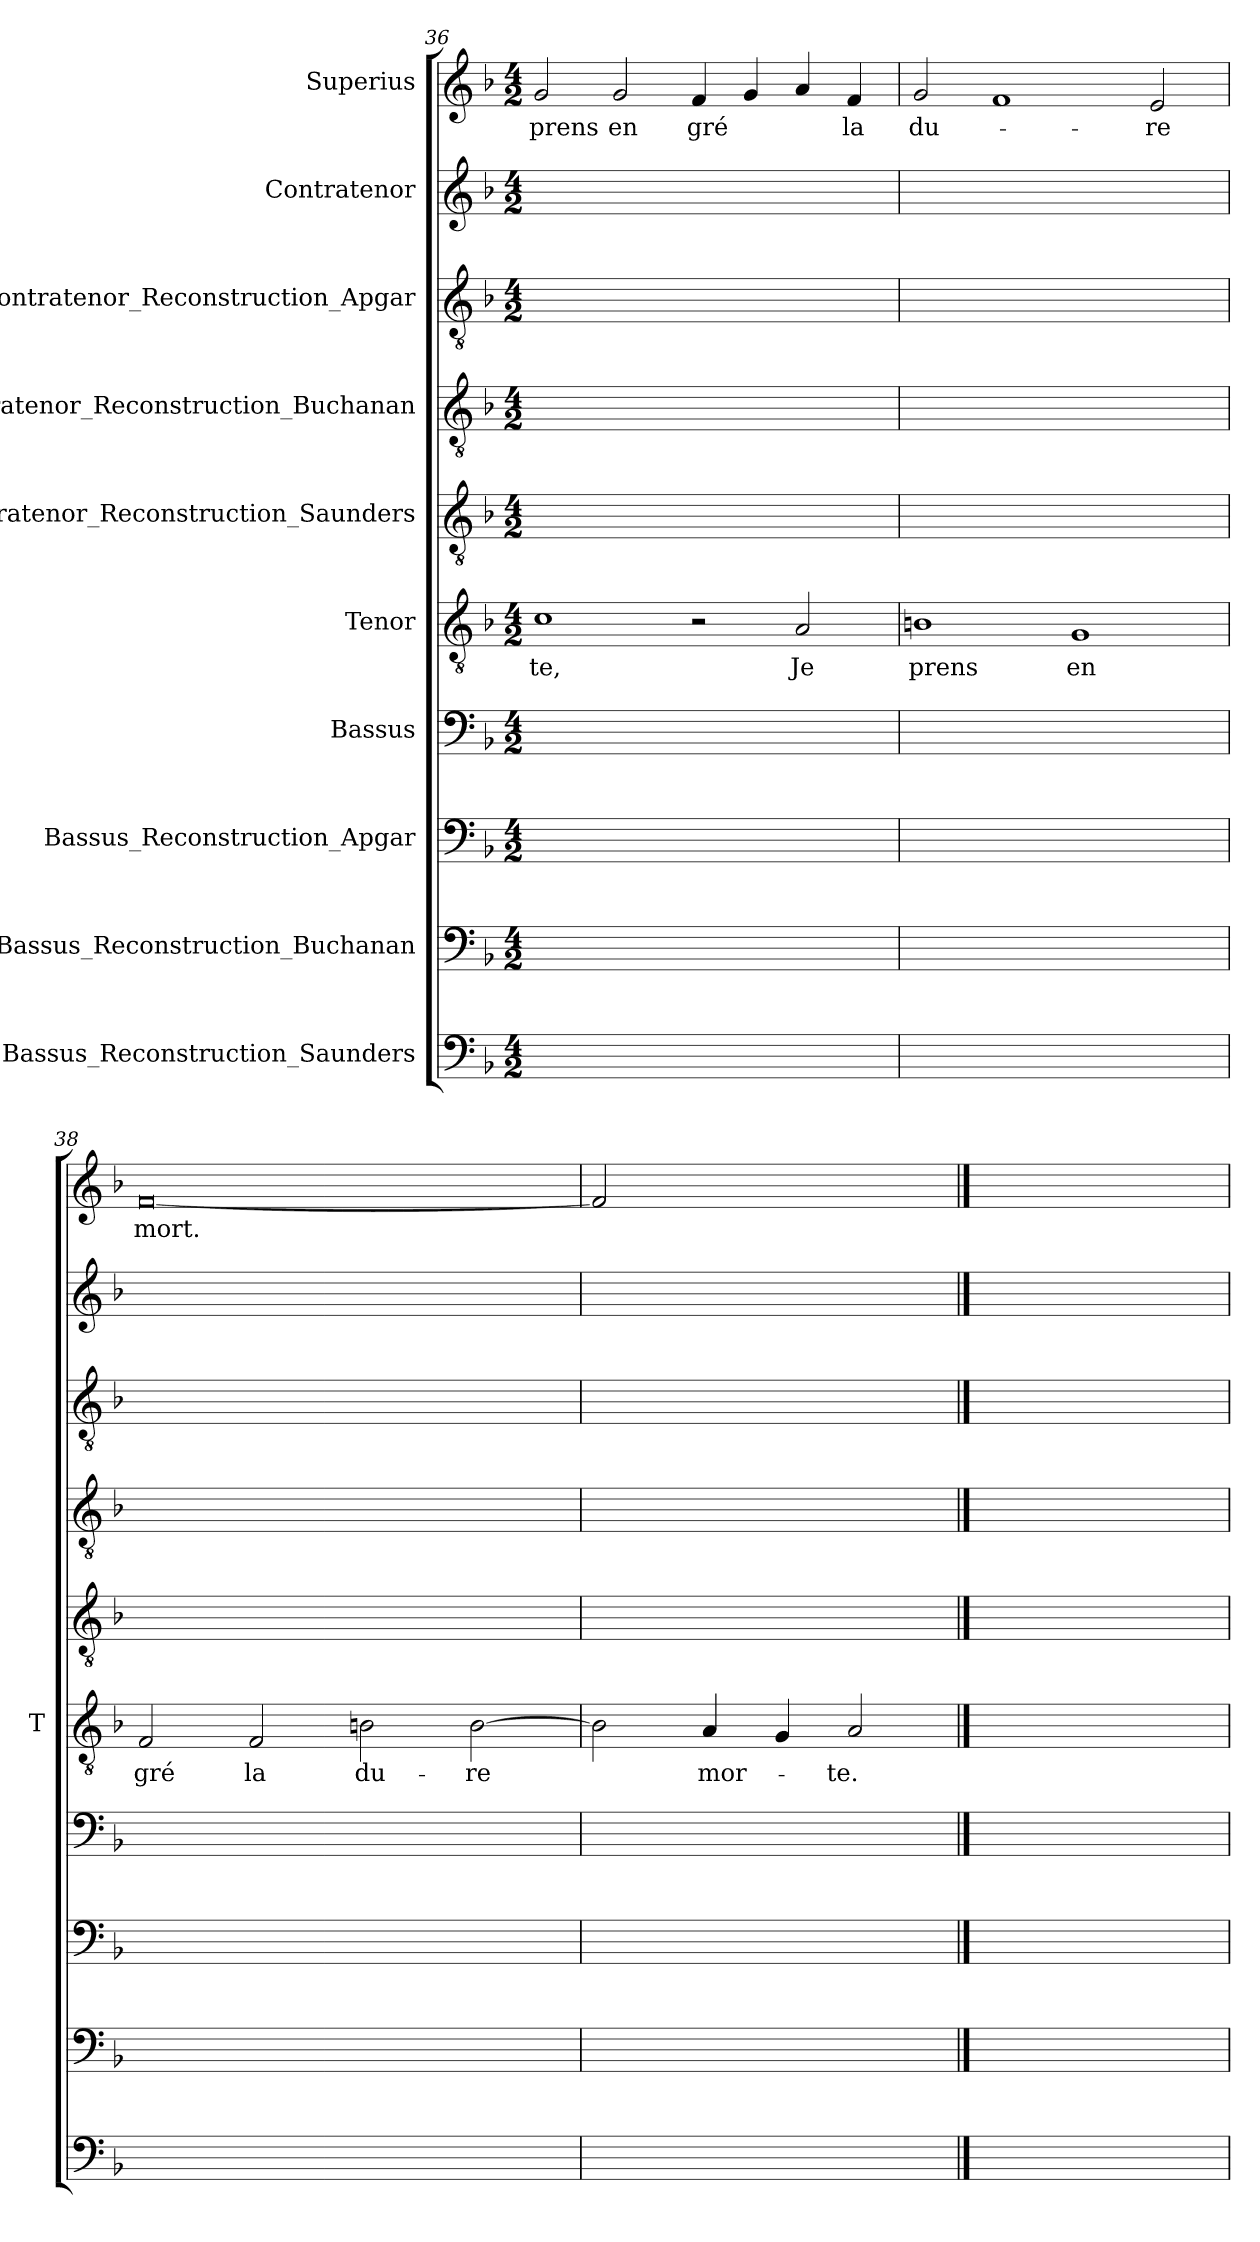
**kern	**kern	**kern	**kern	**kern	**text	**kern	**kern	**kern	**kern	**kern	**text
*part10	*part9	*part8	*part7	*part6	*part6	*part5	*part4	*part3	*part2	*part1	*part1
*staff10	*staff9	*staff8	*staff7	*staff6	*staff6	*staff5	*staff4	*staff3	*staff2	*staff1	*staff1
*I"Bassus_Reconstruction_Saunders	*I"Bassus_Reconstruction_Buchanan	*I"Bassus_Reconstruction_Apgar	*I"Bassus	*I"Tenor	*	*I"Contratenor_Reconstruction_Saunders	*I"Contratenor_Reconstruction_Buchanan	*I"Contratenor_Reconstruction_Apgar	*I"Contratenor	*I"Superius	*
*	*	*	*	*I'T	*	*	*	*	*	*	*
*clefF4	*clefF4	*clefF4	*clefF4	*clefGv2	*	*clefGv2	*clefGv2	*clefGv2	*clefG2	*clefG2	*
*k[b-]	*k[b-]	*k[b-]	*k[b-]	*k[b-]	*	*k[b-]	*k[b-]	*k[b-]	*k[b-]	*k[b-]	*
*M4/2	*M4/2	*M4/2	*M4/2	*M4/2	*	*M4/2	*M4/2	*M4/2	*M4/2	*M4/2	*
=36	=36	=36	=36	=36	=36	=36	=36	=36	=36	=36	=36
0ryy	0ryy	0ryy	0ryy	1c	-te,	0ryy	0ryy	0ryy	0ryy	2g	-prens
.	.	.	.	.	.	.	.	.	.	2g	-en
.	.	.	.	2r	.	.	.	.	.	4f	-gré
.	.	.	.	.	.	.	.	.	.	4g	.
.	.	.	.	2A	-Je	.	.	.	.	4a	.
.	.	.	.	.	.	.	.	.	.	4f	-la
=37	=37	=37	=37	=37	=37	=37	=37	=37	=37	=37	=37
0ryy	0ryy	0ryy	0ryy	1Bn	-prens	0ryy	0ryy	0ryy	0ryy	2g	du-
.	.	.	.	.	.	.	.	.	.	1f	.
.	.	.	.	1G	-en	.	.	.	.	.	.
.	.	.	.	.	.	.	.	.	.	2e	-re
=38	=38	=38	=38	=38	=38	=38	=38	=38	=38	=38	=38
0ryy	0ryy	0ryy	0ryy	2F	-gré	0ryy	0ryy	0ryy	0ryy	[0f	-mort.
.	.	.	.	2F	-la	.	.	.	.	.	.
.	.	.	.	2Bn	du-	.	.	.	.	.	.
.	.	.	.	[2B	-re	.	.	.	.	.	.
=39	=39	=39	=39	=39	=39	=39	=39	=39	=39	=39	=39
1.ryy	1.ryy	1.ryy	1.ryy	2B]	.	1.ryy	1.ryy	1.ryy	1.ryy	2f]	.
.	.	.	.	4A	mor-	.	.	.	.	1ryy	.
.	.	.	.	4G	.	.	.	.	.	.	.
.	.	.	.	2A	-te.	.	.	.	.	.	.
==40	==40	==40	==40	==40	==40	==40	==40	==40	==40	==40	==40
0ryy	0ryy	0ryy	0ryy	0ryy	.	0ryy	0ryy	0ryy	0ryy	0ryy	.
=	=	=	=	=	=	=	=	=	=	=	=
*-	*-	*-	*-	*-	*-	*-	*-	*-	*-	*-	*-
